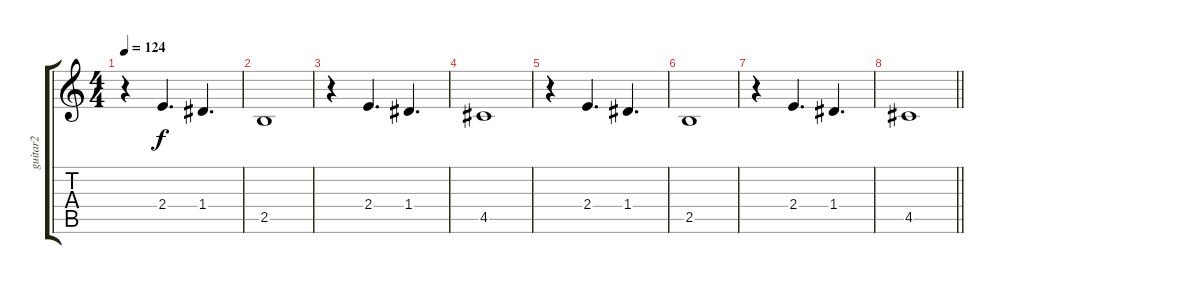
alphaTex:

\track ("guitar2" "guitar2") {instrument distortionguitar}
\staff {score tabs}
\tuning (E4 B3 G3 D3 A2 E2) {hide}
\ts (4 4)
\tempo 124
\clef g2
\ks c
r.4{dy mp} 2.4.4{d dy f} 1.4.4{d} |
2.5.1 |
r.4 2.4.4{d} 1.4.4{d} |
4.5.1 |
r.4 2.4.4{d} 1.4.4{d} |
2.5.1 |
r.4 2.4.4{d} 1.4.4{d} |
\barLineRight lightlight
4.5.1
